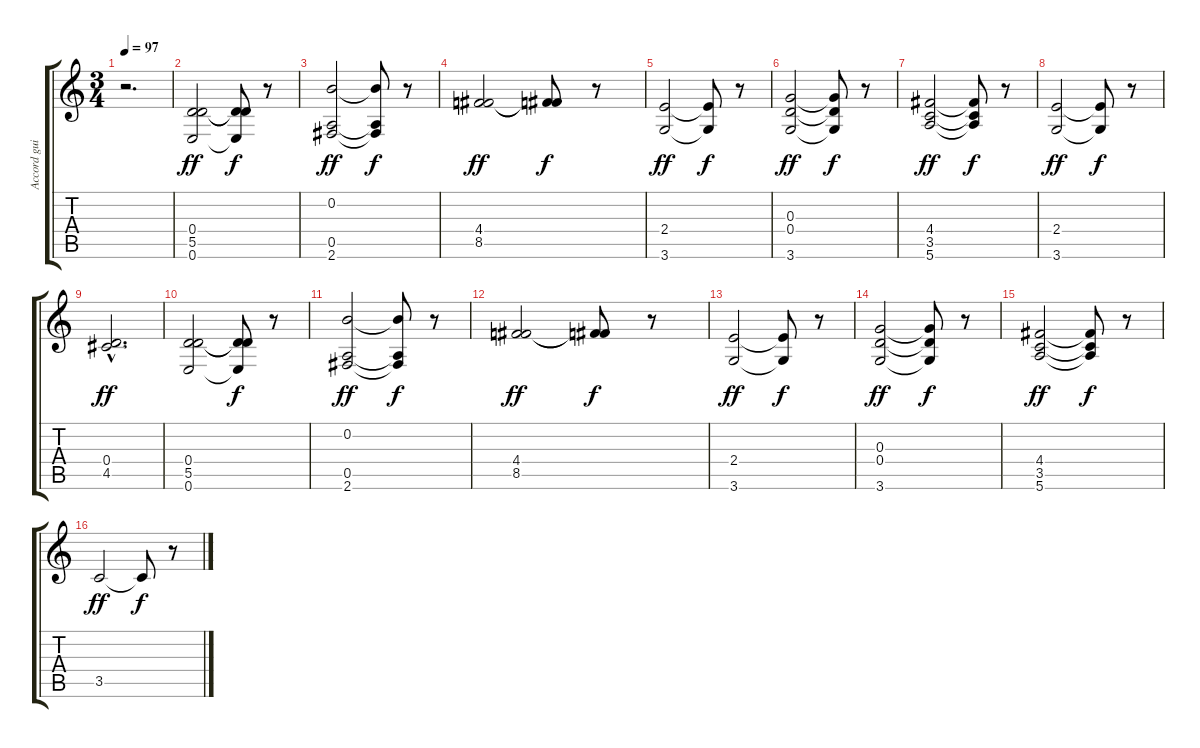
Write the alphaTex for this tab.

\track ("Accord guitare" "Accord gui") {instrument acousticguitarsteel}
\staff {score tabs}
\tuning (E4 B3 G3 D3 A2 E2) {hide}
\ts (3 4)
\tempo 97
\clef g2
\ks c
r.2{d dy ff instrument acousticguitarsteel} |
(0.4 5.5 0.6).2 (0.4{t} 5.5{t} 0.6{t}).8{dy f} r.8 |
(0.2 0.5 2.6).2{dy ff} (0.2{t} 0.5{t} 2.6{t}).8{dy f} r.8 |
(4.4 8.5).2{dy ff} (4.4{t} 8.5{t}).8{dy f} r.8 |
(2.4 3.6).2{dy ff} (2.4{t} 3.6{t}).8{dy f} r.8 |
(0.3 0.4 3.6).2{dy ff} (0.3{t} 0.4{t} 3.6{t}).8{dy f} r.8 |
(4.4 3.5 5.6).2{dy ff} (4.4{t} 3.5{t} 5.6{t}).8{dy f} r.8 |
(2.4 3.6).2{dy ff} (2.4{t} 3.6{t}).8{dy f} r.8 |
(0.4{hac} 4.5).2{d dy ff} |
(0.4 5.5 0.6).2 (0.4{t} 5.5{t} 0.6{t}).8{dy f} r.8 |
(0.2 0.5 2.6).2{dy ff} (0.2{t} 0.5{t} 2.6{t}).8{dy f} r.8 |
(4.4 8.5).2{dy ff} (4.4{t} 8.5{t}).8{dy f} r.8 |
(2.4 3.6).2{dy ff} (2.4{t} 3.6{t}).8{dy f} r.8 |
(0.3 0.4 3.6).2{dy ff} (0.3{t} 0.4{t} 3.6{t}).8{dy f} r.8 |
(4.4 3.5 5.6).2{dy ff} (4.4{t} 3.5{t} 5.6{t}).8{dy f} r.8 |
3.5.2{dy ff} 3.5{t}.8{dy f} r.8
